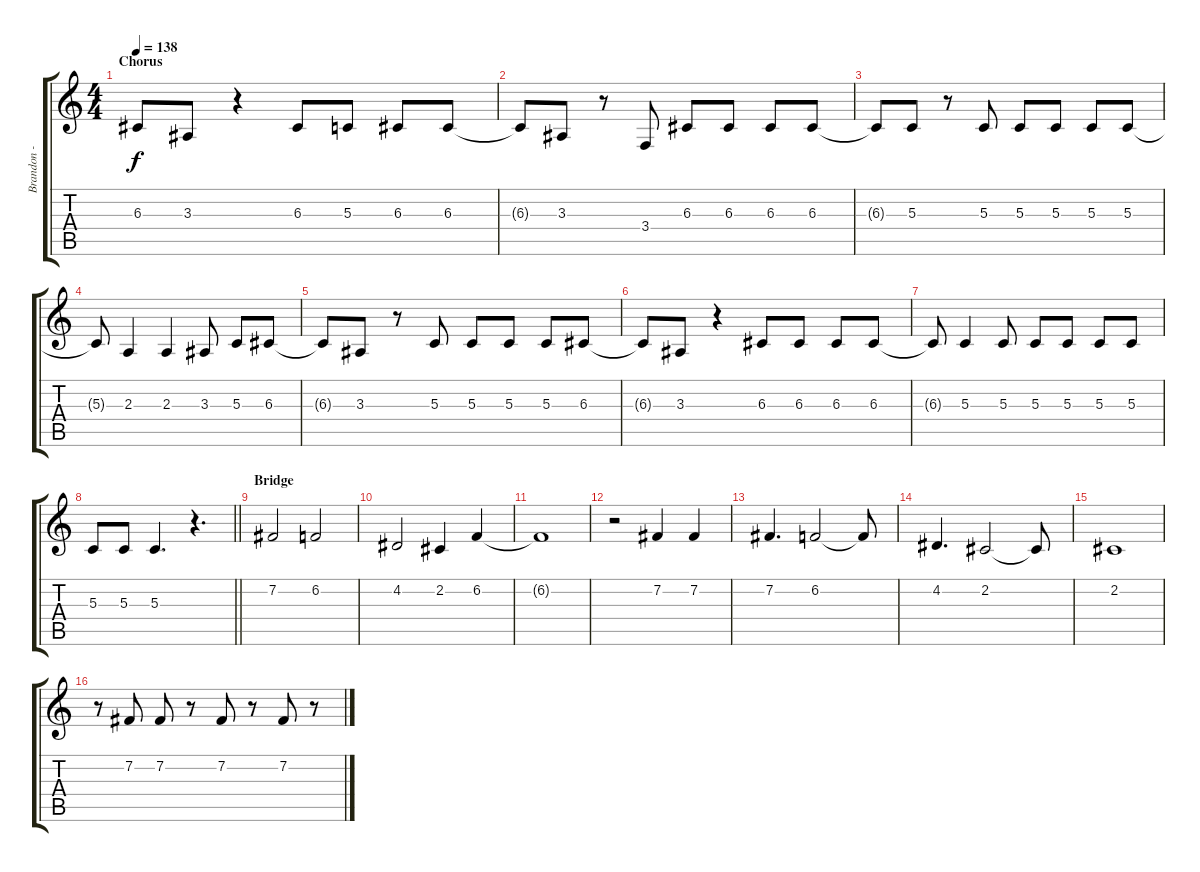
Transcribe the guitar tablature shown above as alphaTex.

\track ("Brandon - Lead Vocals" "Brandon - ") {mute instrument tenorsax}
\staff {score tabs}
\tuning (E4 B3 G3 D3 A2 E2) {hide}
\ts (4 4)
\section ("" "Chorus")
\tempo 138
\clef g2
\ks c
6.3{t}.8{dy f} 3.3.8 r.4 6.3.8 5.3.8 6.3.8 6.3.8 |
6.3{t}.8 3.3.8 r.8 3.4.8 6.3.8 6.3.8 6.3.8 6.3.8 |
6.3{t}.8 5.3.8 r.8 5.3.8 5.3.8 5.3.8 5.3.8 5.3.8 |
5.3{t}.8 2.3.4 2.3.4 3.3.8 5.3.8 6.3.8 |
6.3{t}.8 3.3.8 r.8 5.3.8 5.3.8 5.3.8 5.3.8 6.3.8 |
6.3{t}.8 3.3.8 r.4 6.3.8 6.3.8 6.3.8 6.3.8 |
6.3{t}.8 5.3.4 5.3.8 5.3.8 5.3.8 5.3.8 5.3.8 |
\barLineRight lightlight
5.3.8 5.3.8 5.3.4{d} r.4{d} |
\section ("" "Bridge")
7.2.2 6.2.2 |
4.2.2 2.2.4 6.2.4 |
6.2{t}.1 |
r.2 7.2.4 7.2.4 |
7.2.4{d} 6.2.2 6.2{t}.8 |
4.2.4{d} 2.2.2 2.2{t}.8 |
2.2.1 |
r.8 7.2.8 7.2.8 r.8 7.2.8 r.8 7.2.8 r.8
